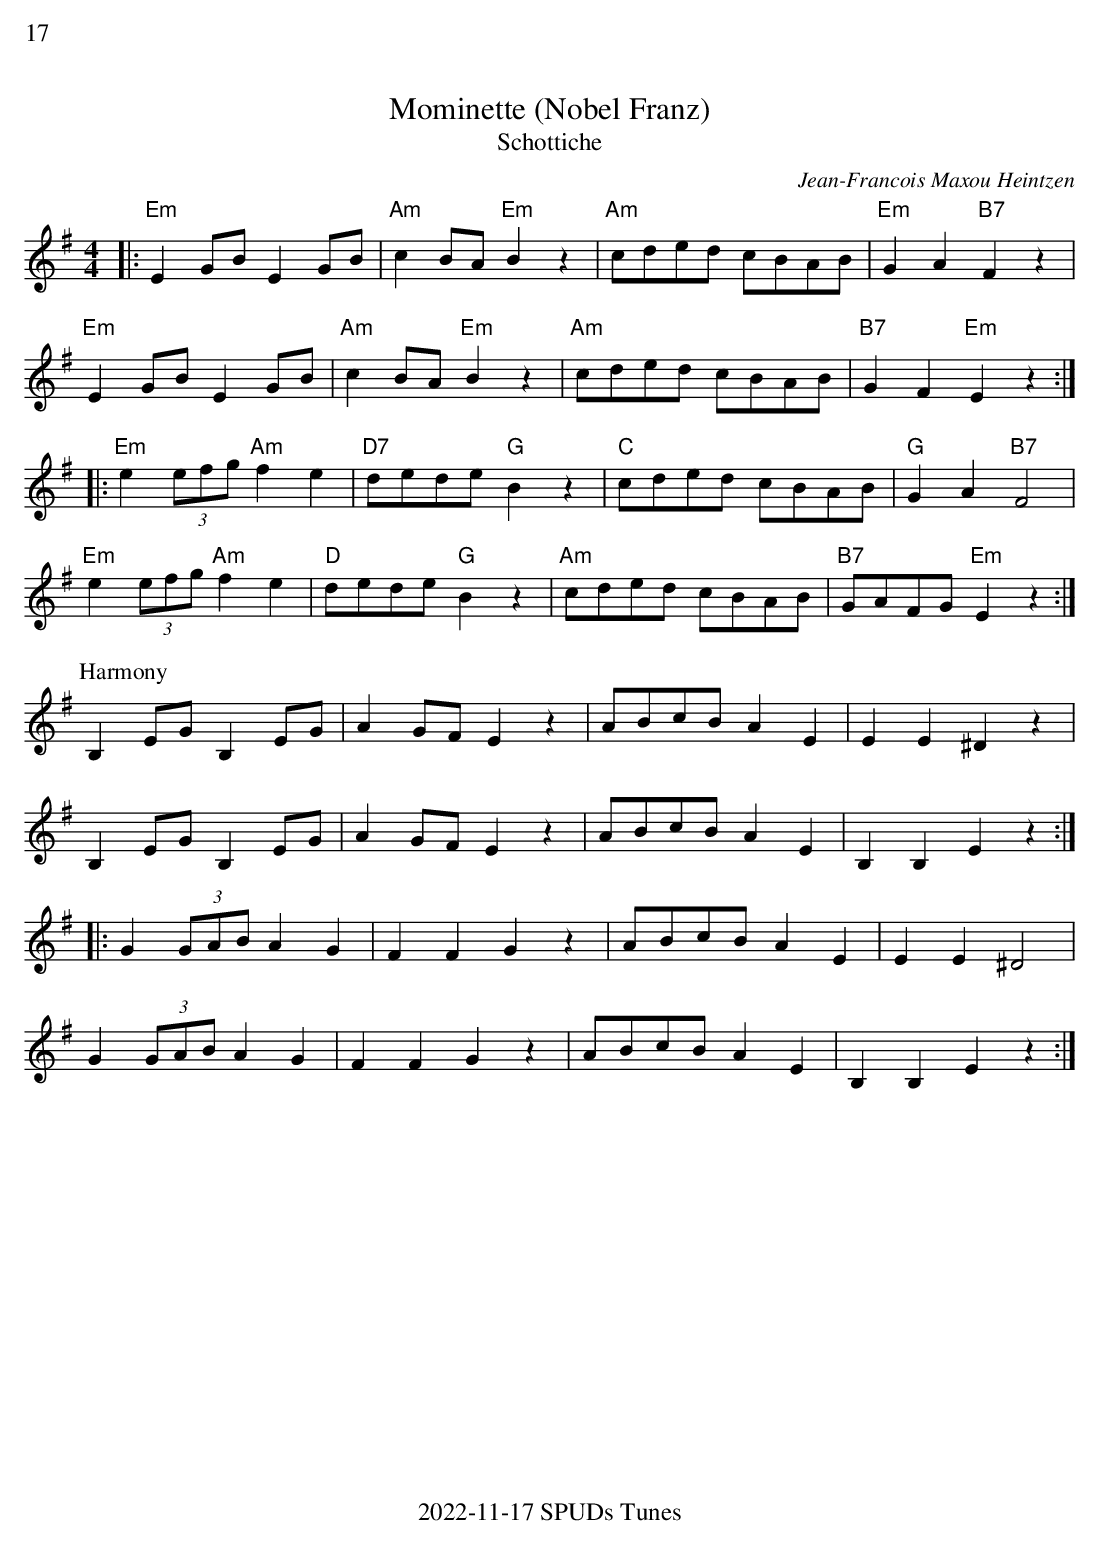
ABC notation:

X:1
%%text 17
T:Mominette (Nobel Franz)
T:Schottiche
C:Jean-Francois Maxou Heintzen
M:4/4
K:Em
|: "Em"E2 GB E2 GB | "Am"c2 BA "Em"B2 z2 | "Am"cded cBAB | "Em"G2 A2 "B7"F2 z2 |
"Em"E2 GB E2 GB | "Am"c2 BA "Em"B2 z2 | "Am"cded cBAB | "B7"G2 F2 "Em"E2 z2 :|
|: "Em"e2 (3efg "Am"f2 e2 | "D7"dede "G"B2 z2 | "C"cded cBAB | "G"G2 A2 "B7"F4 |
"Em"e2 (3efg "Am"f2 e2 | "D"dede "G"B2 z2 | "Am"cded cBAB | "B7"GAFG "Em"E2 z2 :|
P:Harmony
B,2 EG B,2 EG | A2 GF E2 z2 | ABcB A2 E2 | E2 E2 ^D2 z2 |
B,2 EG B,2 EG | A2 GF E2 z2 | ABcB A2 E2 | B,2 B,2 E2 z2 :|
|: G2 (3GAB A2 G2 | F2 F2 G2 z2 | ABcB A2 E2 | E2 E2 ^D4 |
G2 (3GAB A2 G2 | F2 F2 G2 z2 | ABcB A2 E2 | B,2 B,2 E2 z2 :|
